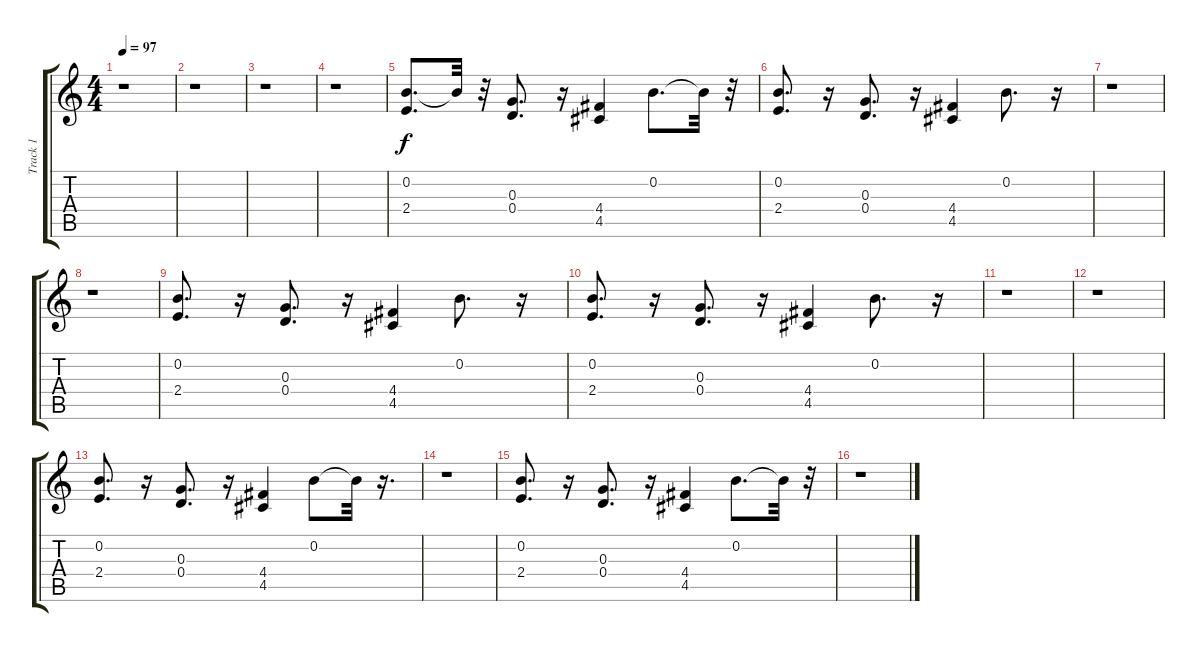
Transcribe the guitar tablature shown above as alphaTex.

\track ("Track 1" "Track 1") {instrument overdrivenguitar}
\staff {score tabs}
\tuning (E4 B3 G3 D3 A2 E2) {hide}
\ts (4 4)
\tempo 97
\clef g2
\ks c
r.1{dy f} |
r.1 |
r.1 |
r.1 |
(0.2 2.4).8{d} 0.2{t}.32 r.32 (0.3 0.4).8{d} r.16 (4.4 4.5).4 0.2.8{d} 0.2{t}.32 r.32 |
(0.2 2.4).8{d} r.16 (0.3 0.4).8{d} r.16 (4.4 4.5).4 0.2.8{d} r.16 |
r.1 |
r.1 |
(0.2 2.4).8{d} r.16 (0.3 0.4).8{d} r.16 (4.4 4.5).4 0.2.8{d} r.16 |
(0.2 2.4).8{d} r.16 (0.3 0.4).8{d} r.16 (4.4 4.5).4 0.2.8{d} r.16 |
r.1 |
r.1 |
(0.2 2.4).8{d} r.16 (0.3 0.4).8{d} r.16 (4.4 4.5).4 0.2.8 0.2{t}.32 r.16{d} |
r.1 |
(0.2 2.4).8{d} r.16 (0.3 0.4).8{d} r.16 (4.4 4.5).4 0.2.8{d} 0.2{t}.32 r.32 |
r.1
